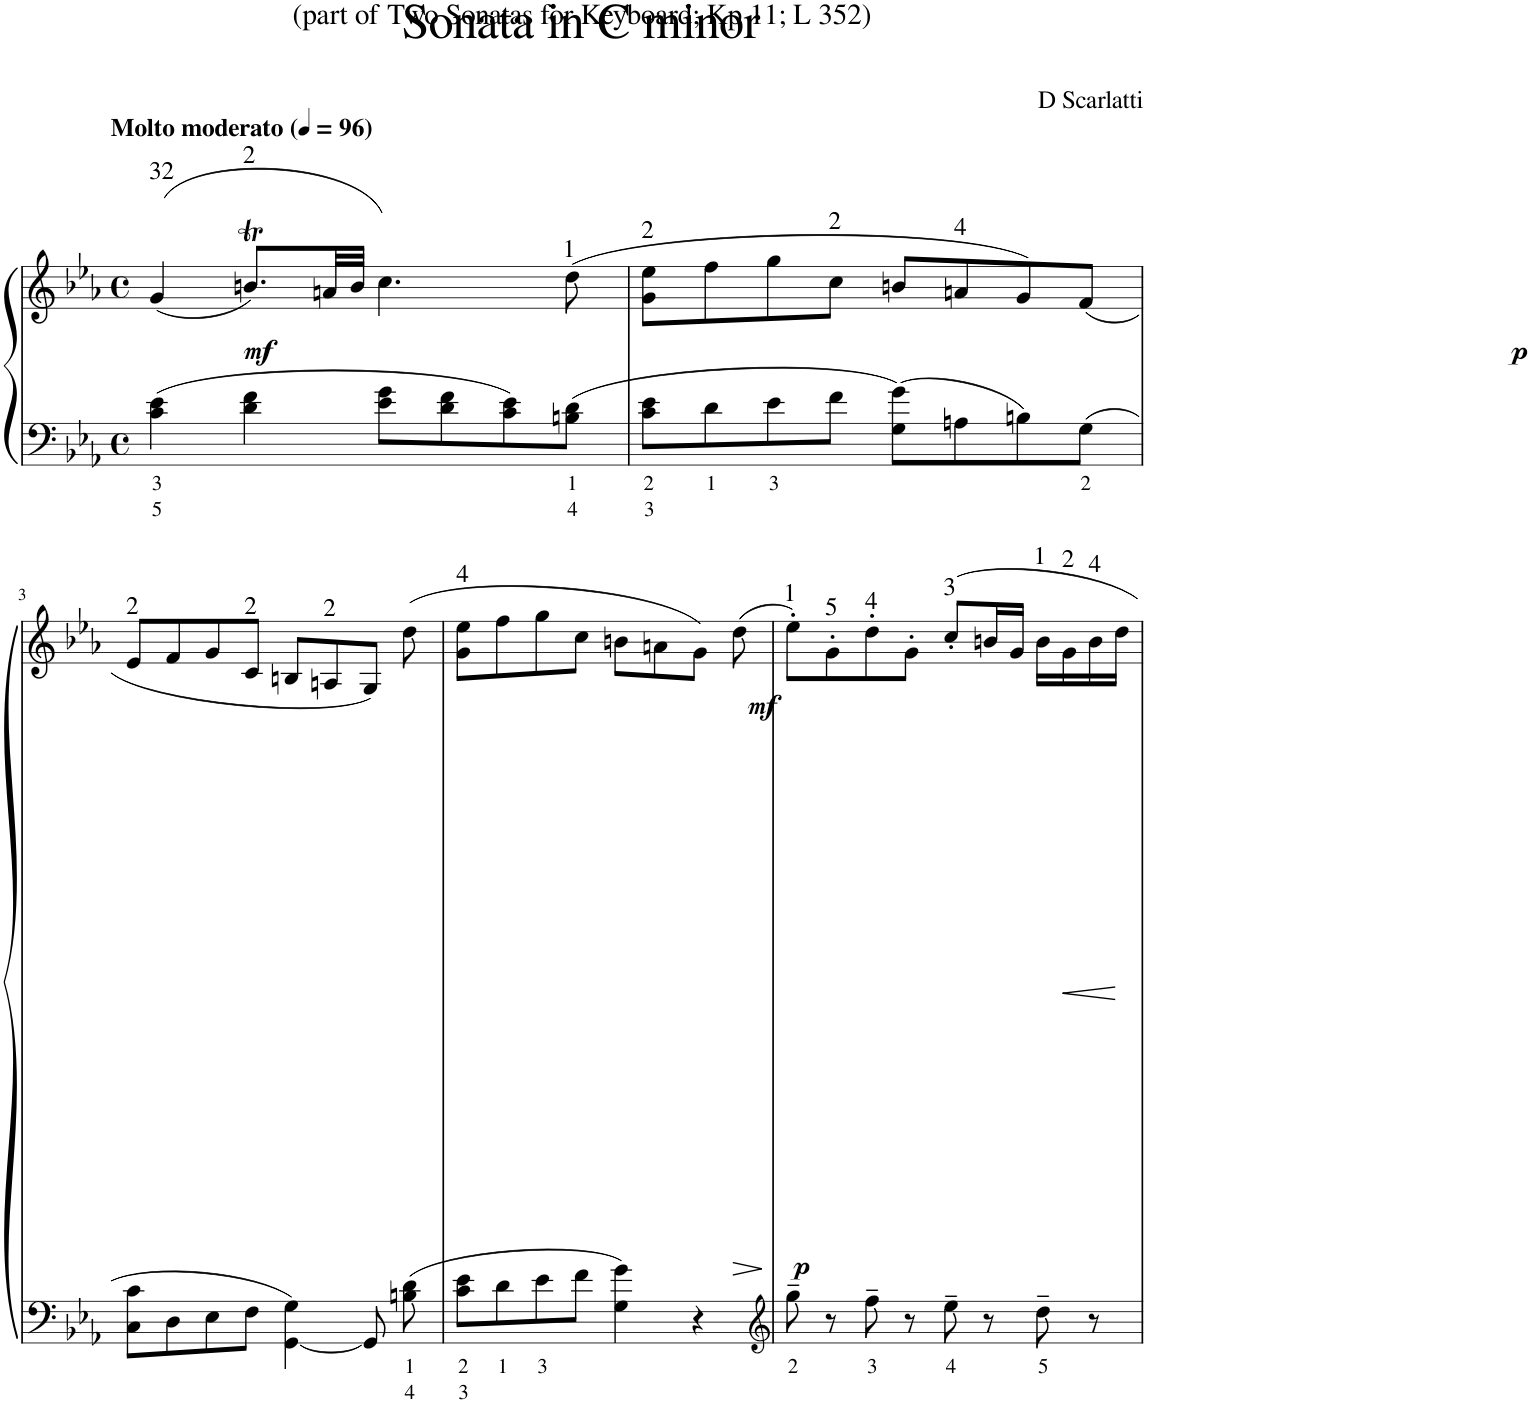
**kern	**text	**text	**kern	**dynam	**harte
*part1	*part1	*part1	*part1	*part1	*part1
*staff2	*staff2	*staff2	*staff1	*staff1/2	*
*I"Piano	*	*	*	*	*
*I'Pno	*	*	*	*	*
*clefF4	*	*	*clefG2	*	*
*k[b-e-a-]	*	*	*k[b-e-a-]	*	*
*M4/4	*	*	*M4/4	*	*
*met(c)	*	*	*met(c)	*	*
*MM96	*	*	*MM96	*	*
=1	=1	=1	=1	=1	=1
!	!	!	!LO:TX:a:B:t=Molto moderato	!	!
!	!LO:LY:b	!LO:LY:b	!	!LO:DY:b	!LO:H:kt=32
4c\ 4e-\	3	5	((4g/	mf	N
!	!	!	!	!	!LO:H:kt=2
4d\ 4f\	.	.	8.bnt/L)	.	N
.	.	.	32an/LL	.	.
.	.	.	32b/JJJ	.	.
8e-\ 8g\L	.	.	4.cc\)	.	.
8d\ 8f\	.	.	.	.	.
8c\ 8e-\	.	.	.	.	.
!	!LO:LY:b	!LO:LY:b	!	!	!LO:H:kt=1
8Bn\ 8d\J	1	4	(8dd\	.	N
=2	=2	=2	=2	=2	=2
!	!LO:LY:b	!LO:LY:b	!	!	!LO:H:kt=2
8c\ 8e-\L	2	3	8g\ 8ee-\L	.	N
!	!LO:LY:b	!	!	!	!
8d\	1	.	8ff\	.	.
!	!LO:LY:b	!	!	!	!
8e-\	3	.	8gg\	.	.
!	!	!	!	!	!LO:H:kt=2
8f\J	.	.	8cc\J	.	N
8G\ 8g\L	.	.	8bn/L	.	.
!	!	!	!	!	!LO:H:kt=4
8An\	.	.	8an/	.	N
8Bn\	.	.	8g/)	.	.
!	!LO:LY:b	!	!	!LO:DY:b	!
8G\J	2	.	(8f/J	p	.
!!LO:LB:g=z
=3	=3	=3	=3	=3	=3
!	!	!	!	!	!LO:H:kt=2
8C\ 8c\L	.	.	8e-/L	.	N
8D\	.	.	8f/	.	.
8E-\	.	.	8g/	.	.
!	!	!	!	!	!LO:H:kt=2
8F\J	.	.	8c/J	.	N
[4GG\ 4G\	.	.	8Bn/L	.	.
!	!	!	!	!	!LO:H:kt=2
.	.	.	8An/	.	N
8GG/]	.	.	8G/J)	.	.
!	!LO:LY:b	!LO:LY:b	!	!LO:DY:b	!
8Bn\ 8d\	1	4	(8dd\	mf	.
=4	=4	=4	=4	=4	=4
!	!LO:LY:b	!LO:LY:b	!	!	!LO:H:kt=4
8c\ 8e-\L	2	3	8g\ 8ee-\L	.	N
!	!LO:LY:b	!	!	!	!
8d\	1	.	8ff\	.	.
!	!LO:LY:b	!	!	!	!
8e-\	3	.	8gg\	.	.
8f\J	.	.	8cc\J	.	.
4G\ 4g\	.	.	8bn\L	.	.
.	.	.	8an\	.	.
4r	.	.	8g\J)	.	.
!	!	!	!	!LO:HP:b	!
.	.	.	(8dd\	>	.
.	.	.	.	]	.
=5	=5	=5	=5	=5	=5
*clefG2	*	*	*	*	*
!	!LO:LY:b	!	!	!LO:DY:b	!LO:H:kt=1
8gg~\	2	.	8ee-'\L)	p	N
!	!	!	!	!	!LO:H:kt=5
8r	.	.	8g'\	.	N
!	!LO:LY:b	!	!	!	!LO:H:kt=4
8ff~\	3	.	8dd'\	.	N
8r	.	.	8g'\J	.	.
!	!LO:LY:b	!	!	!	!LO:H:kt=3
8ee-~\	4	.	8cc'/L	.	N
8r	.	.	16bn/L	.	.
.	.	.	16g/JJ	.	.
!	!LO:LY:b	!	!	!	!LO:H:kt=1
8dd~\	5	.	16b\LL	.	N
!	!	!	!	!LO:HP:b	!LO:H:kt=2
.	.	.	16g\	<	N
!	!	!	!	!	!LO:H:kt=4
8r	.	.	16b\	.	N
.	.	.	16dd\JJ	[	.
=	=	=	=	=	=
*-	*-	*-	*-	*-	*-
